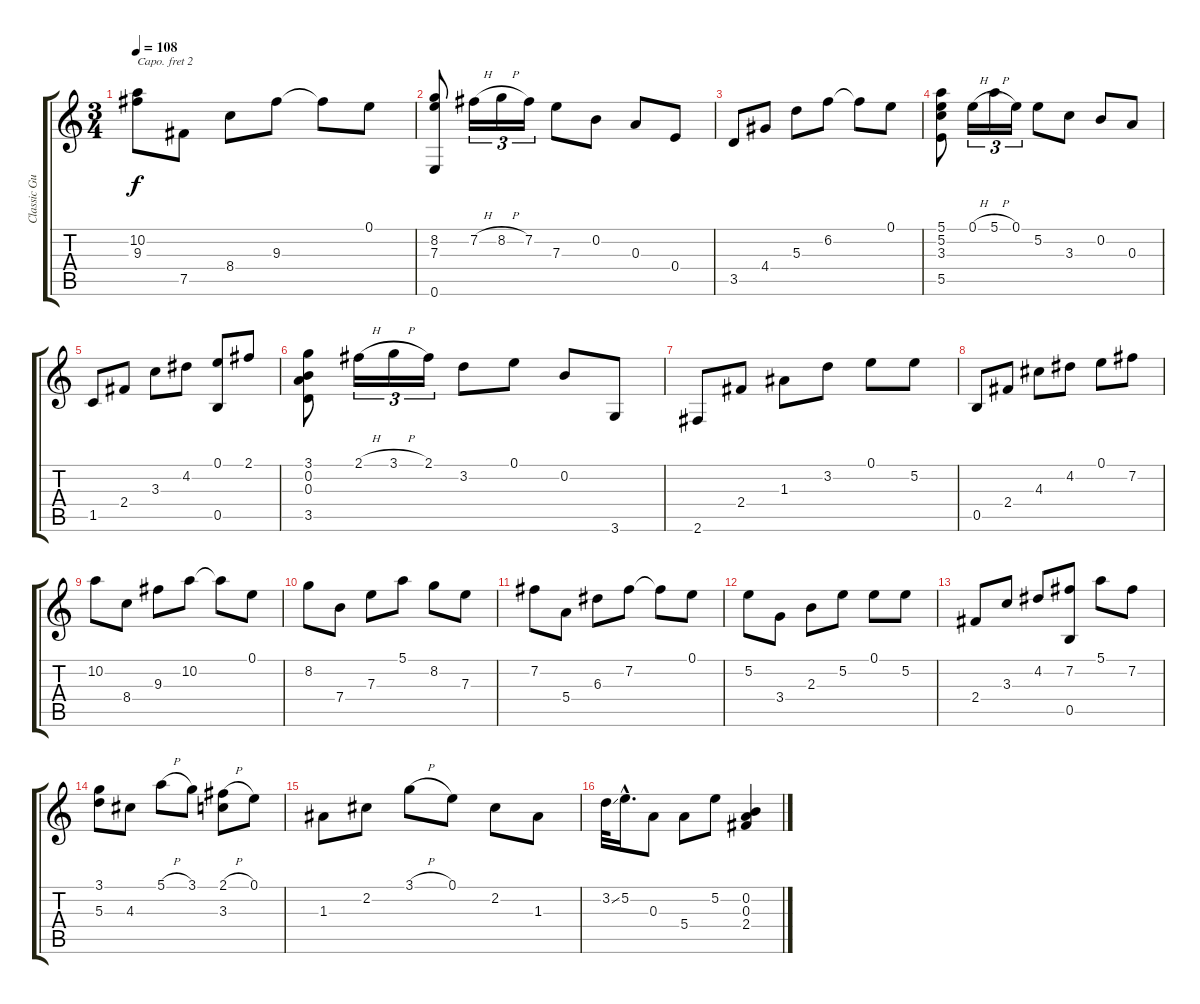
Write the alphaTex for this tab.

\track ("Classic Guitar" "Classic Gu") {instrument acousticguitarnylon}
\staff {score tabs}
\capo 2
\tuning (D4 A3 G3 D3 A2 D2) {hide}
\ts (3 4)
\tempo 108
\clef g2
\ks c
(10.2 9.3).8{dy f} 7.5.8 8.4.8 9.3.8 9.3{t}.8 0.1.8 |
(8.2 7.3 0.6).8 7.2{h}.16{tu (3 2)} 8.2{h}.16{tu (3 2)} 7.2.16{tu (3 2)} 7.3.8 0.2.8 0.3.8 0.4.8 |
3.5.8 4.4.8 5.3.8 6.2.8 6.2{t}.8 0.1.8 |
(5.1 5.2 3.3 5.5).8 0.1{h}.16{tu (3 2)} 5.1{h}.16{tu (3 2)} 0.1.16{tu (3 2)} 5.2.8 3.3.8 0.2.8 0.3.8 |
1.5.8 2.4.8 3.3.8 4.2.8 (0.1 0.5).8 2.1.8 |
(3.1 0.2 0.3 3.5).8 2.1{h}.16{tu (3 2)} 3.1{h}.16{tu (3 2)} 2.1.16{tu (3 2)} 3.2.8 0.1.8 0.2.8 3.6.8 |
2.6.8 2.4.8 1.3.8 3.2.8 0.1.8 5.2.8 |
0.5.8 2.4.8 4.3.8 4.2.8 0.1.8 7.2.8 |
10.2.8 8.4.8 9.3.8 10.2.8 10.2{t}.8 0.1.8 |
8.2.8 7.4.8 7.3.8 5.1.8 8.2.8 7.3.8 |
7.2.8 5.4.8 6.3.8 7.2.8 7.2{t}.8 0.1.8 |
5.2.8 3.4.8 2.3.8 5.2.8 0.1.8 5.2.8 |
2.4.8 3.3.8 4.2.8 (7.2 0.5).8 5.1.8 7.2.8 |
(3.1 5.3).8 4.3.8 5.1{h}.8 3.1.8 (2.1{h} 3.3).8 0.1.8 |
1.3.8 2.2.8 3.1{h}.8 0.1.8 2.2.8 1.3.8 |
3.2{ss}.32 5.2{hac}.16{d} 0.3.8 5.4.8 5.2.8 (0.2 0.3 2.4).4
